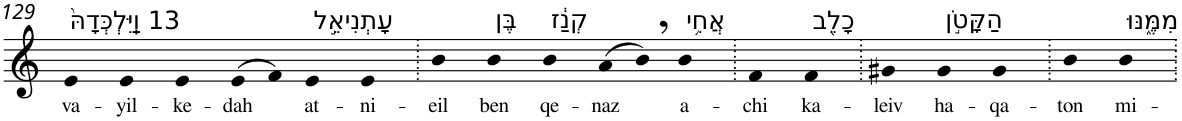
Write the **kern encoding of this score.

**kern	**text
*part1	*part1
*staff1	*staff1
*I"Piano	*
*I'Pno	*
!!LO:PB:g=z
*clefG2	*
*k[]	*
=129	=129
!LO:TX:a:t=13 וַֽיִּלְכְּדָהּ֙	!
!	!LO:LY:b
4e	va-
!	!LO:LY:b
4e	-yil-
!	!LO:LY:b
4e	-ke-
!	!LO:LY:b
(>8e	-dah
8f)	.
!LO:TX:a:t=עָתְנִיאֵ֣ל	!
!	!LO:LY:b
4e	at-
!	!LO:LY:b
4e	-ni-
=130.	=130.
!	!LO:LY:b
4b	-eil
!LO:TX:a:t=בֶּן	!
!	!LO:LY:b
4b	ben
!LO:TX:a:t=קְנַ֔ז	!
!	!LO:LY:b
4b	qe-
!	!LO:LY:b
(>8a	-naz
8b,)	.
!LO:TX:a:t=אֲחִ֥י	!
!	!LO:LY:b
4b	a-
=131.	=131.
!	!LO:LY:b
4f	-chi
!LO:TX:a:t=כָלֵ֖ב	!
!	!LO:LY:b
4f	ka-
=132.	=132.
!	!LO:LY:b
4g#X	-leiv
!LO:TX:a:t=הַקָּטֹ֣ן	!
!	!LO:LY:b
4g#	ha-
!	!LO:LY:b
4g#	-qa-
=133.	=133.
!	!LO:LY:b
4b	-ton
!LO:TX:a:t=מִמֶּ֑נּוּ	!
!	!LO:LY:b
4b	mi-
=.	=.
*-	*-
